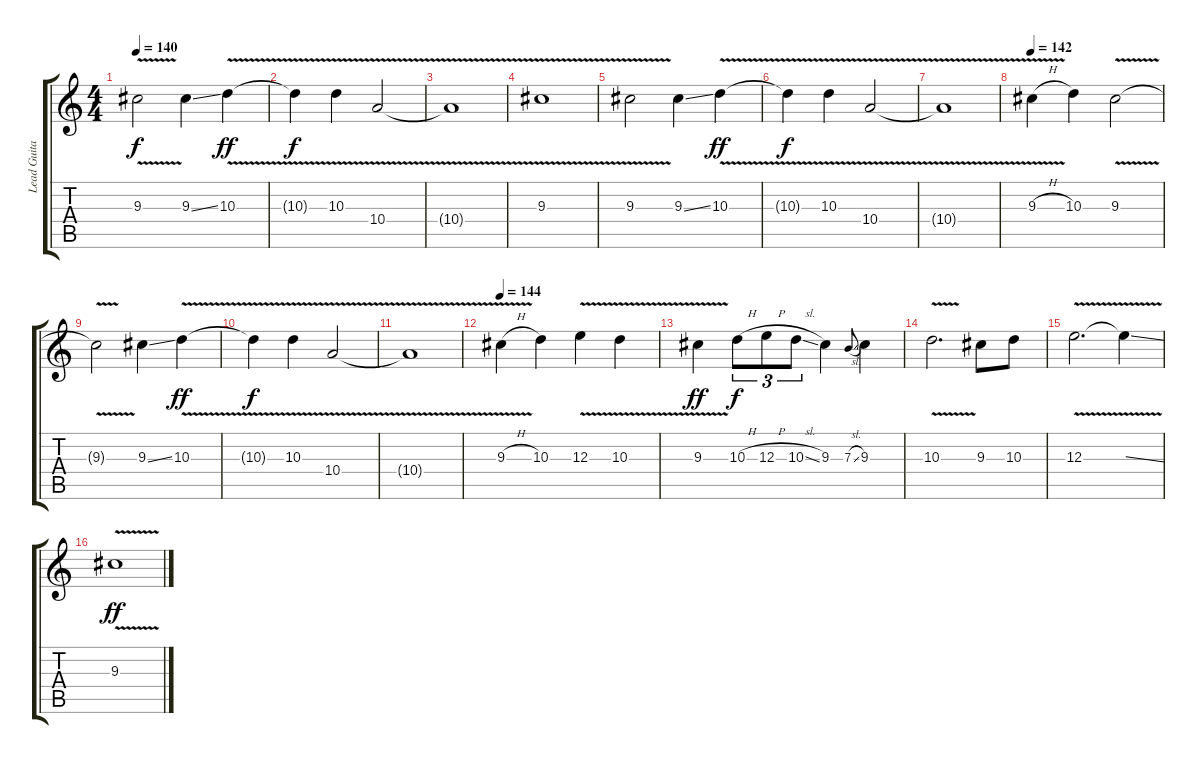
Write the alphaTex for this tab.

\track ("Lead Guitar (Distortion with Delay)" "Lead Guita") {instrument overdrivenguitar}
\staff {score tabs}
\tuning (Db4 Ab3 E3 B2 Gb2 Db2) {hide}
\ts (4 4)
\tempo 140
\clef g2
\ks c
9.3{v}.2{dy f} 9.3{ss}.4 10.3{v}.4{dy ff} |
10.3{t}.4{dy f} 10.3{v}.4 10.4{v}.2 |
10.4{v t}.1 |
9.3{v}.1 |
9.3{v}.2 9.3{ss}.4 10.3{v}.4{dy ff} |
10.3{t}.4{dy f} 10.3{v}.4 10.4{v}.2 |
10.4{v t}.1 |
\tempo 142
9.3{v h}.4 10.3.4 9.3{v}.2 |
9.3{v t}.2 9.3{ss}.4 10.3{v}.4{dy ff} |
10.3{t}.4{dy f} 10.3{v}.4 10.4{v}.2 |
10.4{v t}.1 |
\tempo 144
9.3{v h}.4 10.3.4 12.3{v}.4 10.3{v}.4 |
9.3{v}.4{dy ff} 10.3{h}.8{tu (3 2) dy f} 12.3{h}.8{tu (3 2)} 10.3{sl}.8{tu (3 2)} 9.3.4 7.3{sl}.8{gr onbeat} 9.3.4 |
10.3{v}.2{d} 9.3.8 10.3.8 |
12.3{v}.2{d} 12.3{ss t}.4 |
9.3{v}.1{dy ff volume 10}
